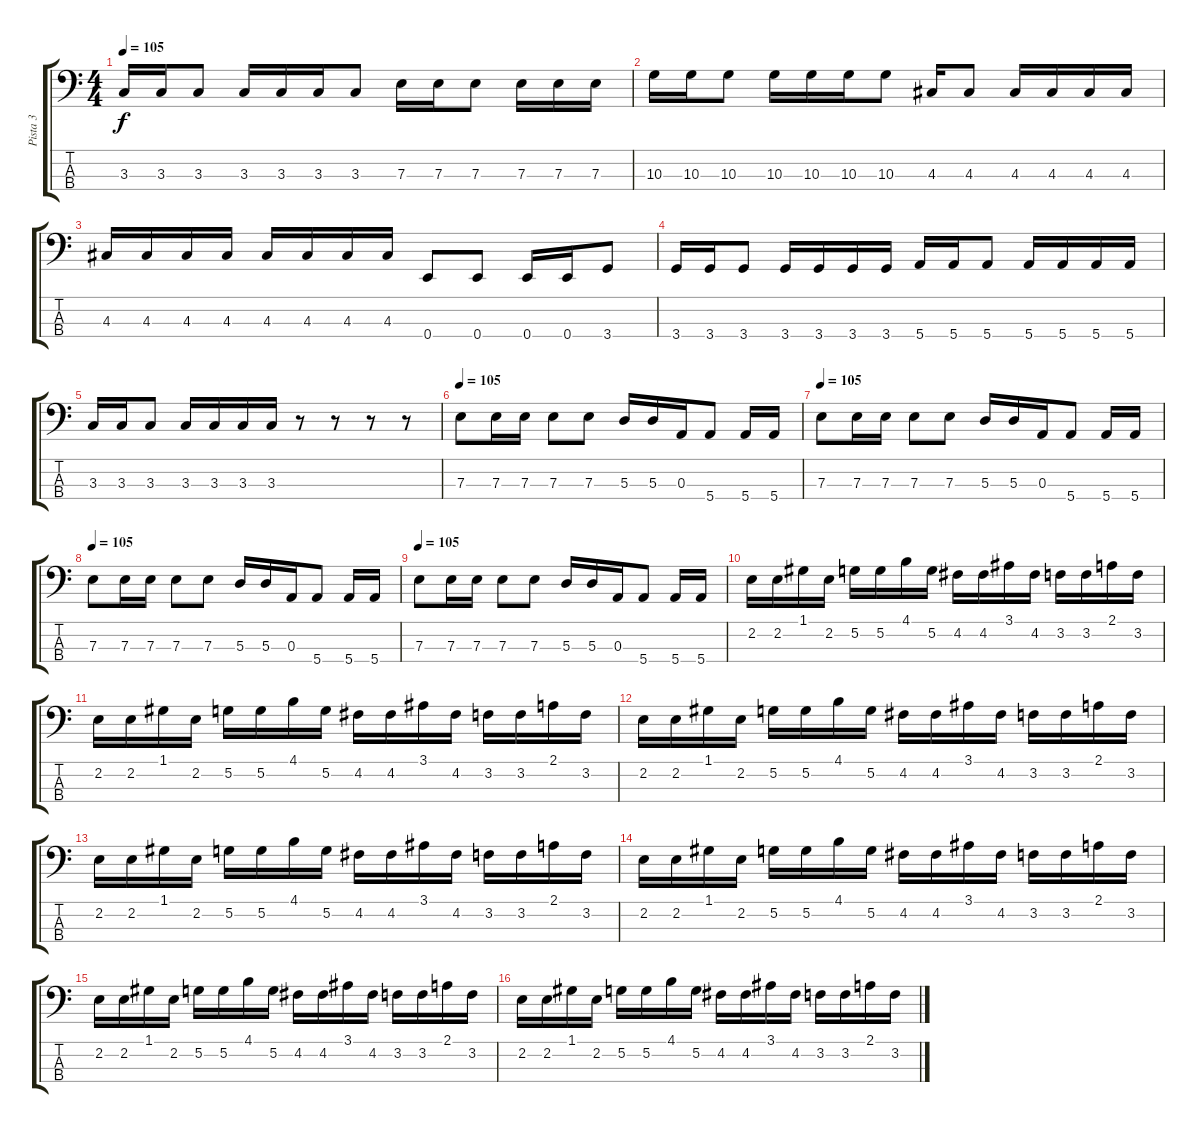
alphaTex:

\track ("Pista 3" "Pista 3") {instrument electricbasspick}
\staff {score tabs}
\tuning (G2 D2 A1 E1) {hide}
\ts (4 4)
\tempo 105
\clef f4
\ks c
3.3.16{dy f} 3.3.16 3.3.8 3.3.16 3.3.16 3.3.16 3.3.8 7.3.16 7.3.16 7.3.8 7.3.16 7.3.16 7.3.16 |
10.3.16 10.3.16 10.3.8 10.3.16 10.3.16 10.3.16 10.3.8 4.3.16 4.3.8 4.3.16 4.3.16 4.3.16 4.3.16 |
4.3.16 4.3.16 4.3.16 4.3.16 4.3.16 4.3.16 4.3.16 4.3.16 0.4.8 0.4.8 0.4.16 0.4.16 3.4.8 |
3.4.16 3.4.16 3.4.8 3.4.16 3.4.16 3.4.16 3.4.16 5.4.16 5.4.16 5.4.8 5.4.16 5.4.16 5.4.16 5.4.16 |
3.3.16 3.3.16 3.3.8 3.3.16 3.3.16 3.3.16 3.3.16 r.8 r.8 r.8 r.8 |
\tempo 105
7.3.8 7.3.16 7.3.16 7.3.8 7.3.8 5.3.16 5.3.16 0.3.16 5.4.8 5.4.16 5.4.16 |
\tempo 105
7.3.8 7.3.16 7.3.16 7.3.8 7.3.8 5.3.16 5.3.16 0.3.16 5.4.8 5.4.16 5.4.16 |
\tempo 105
7.3.8 7.3.16 7.3.16 7.3.8 7.3.8 5.3.16 5.3.16 0.3.16 5.4.8 5.4.16 5.4.16 |
\tempo 105
7.3.8 7.3.16 7.3.16 7.3.8 7.3.8 5.3.16 5.3.16 0.3.16 5.4.8 5.4.16 5.4.16 |
2.2.16 2.2.16 1.1.16 2.2.16 5.2.16 5.2.16 4.1.16 5.2.16 4.2.16 4.2.16 3.1.16 4.2.16 3.2.16 3.2.16 2.1.16 3.2.16 |
2.2.16 2.2.16 1.1.16 2.2.16 5.2.16 5.2.16 4.1.16 5.2.16 4.2.16 4.2.16 3.1.16 4.2.16 3.2.16 3.2.16 2.1.16 3.2.16 |
2.2.16 2.2.16 1.1.16 2.2.16 5.2.16 5.2.16 4.1.16 5.2.16 4.2.16 4.2.16 3.1.16 4.2.16 3.2.16 3.2.16 2.1.16 3.2.16 |
2.2.16 2.2.16 1.1.16 2.2.16 5.2.16 5.2.16 4.1.16 5.2.16 4.2.16 4.2.16 3.1.16 4.2.16 3.2.16 3.2.16 2.1.16 3.2.16 |
2.2.16 2.2.16 1.1.16 2.2.16 5.2.16 5.2.16 4.1.16 5.2.16 4.2.16 4.2.16 3.1.16 4.2.16 3.2.16 3.2.16 2.1.16 3.2.16 |
2.2.16 2.2.16 1.1.16 2.2.16 5.2.16 5.2.16 4.1.16 5.2.16 4.2.16 4.2.16 3.1.16 4.2.16 3.2.16 3.2.16 2.1.16 3.2.16 |
2.2.16 2.2.16 1.1.16 2.2.16 5.2.16 5.2.16 4.1.16 5.2.16 4.2.16 4.2.16 3.1.16 4.2.16 3.2.16 3.2.16 2.1.16 3.2.16
